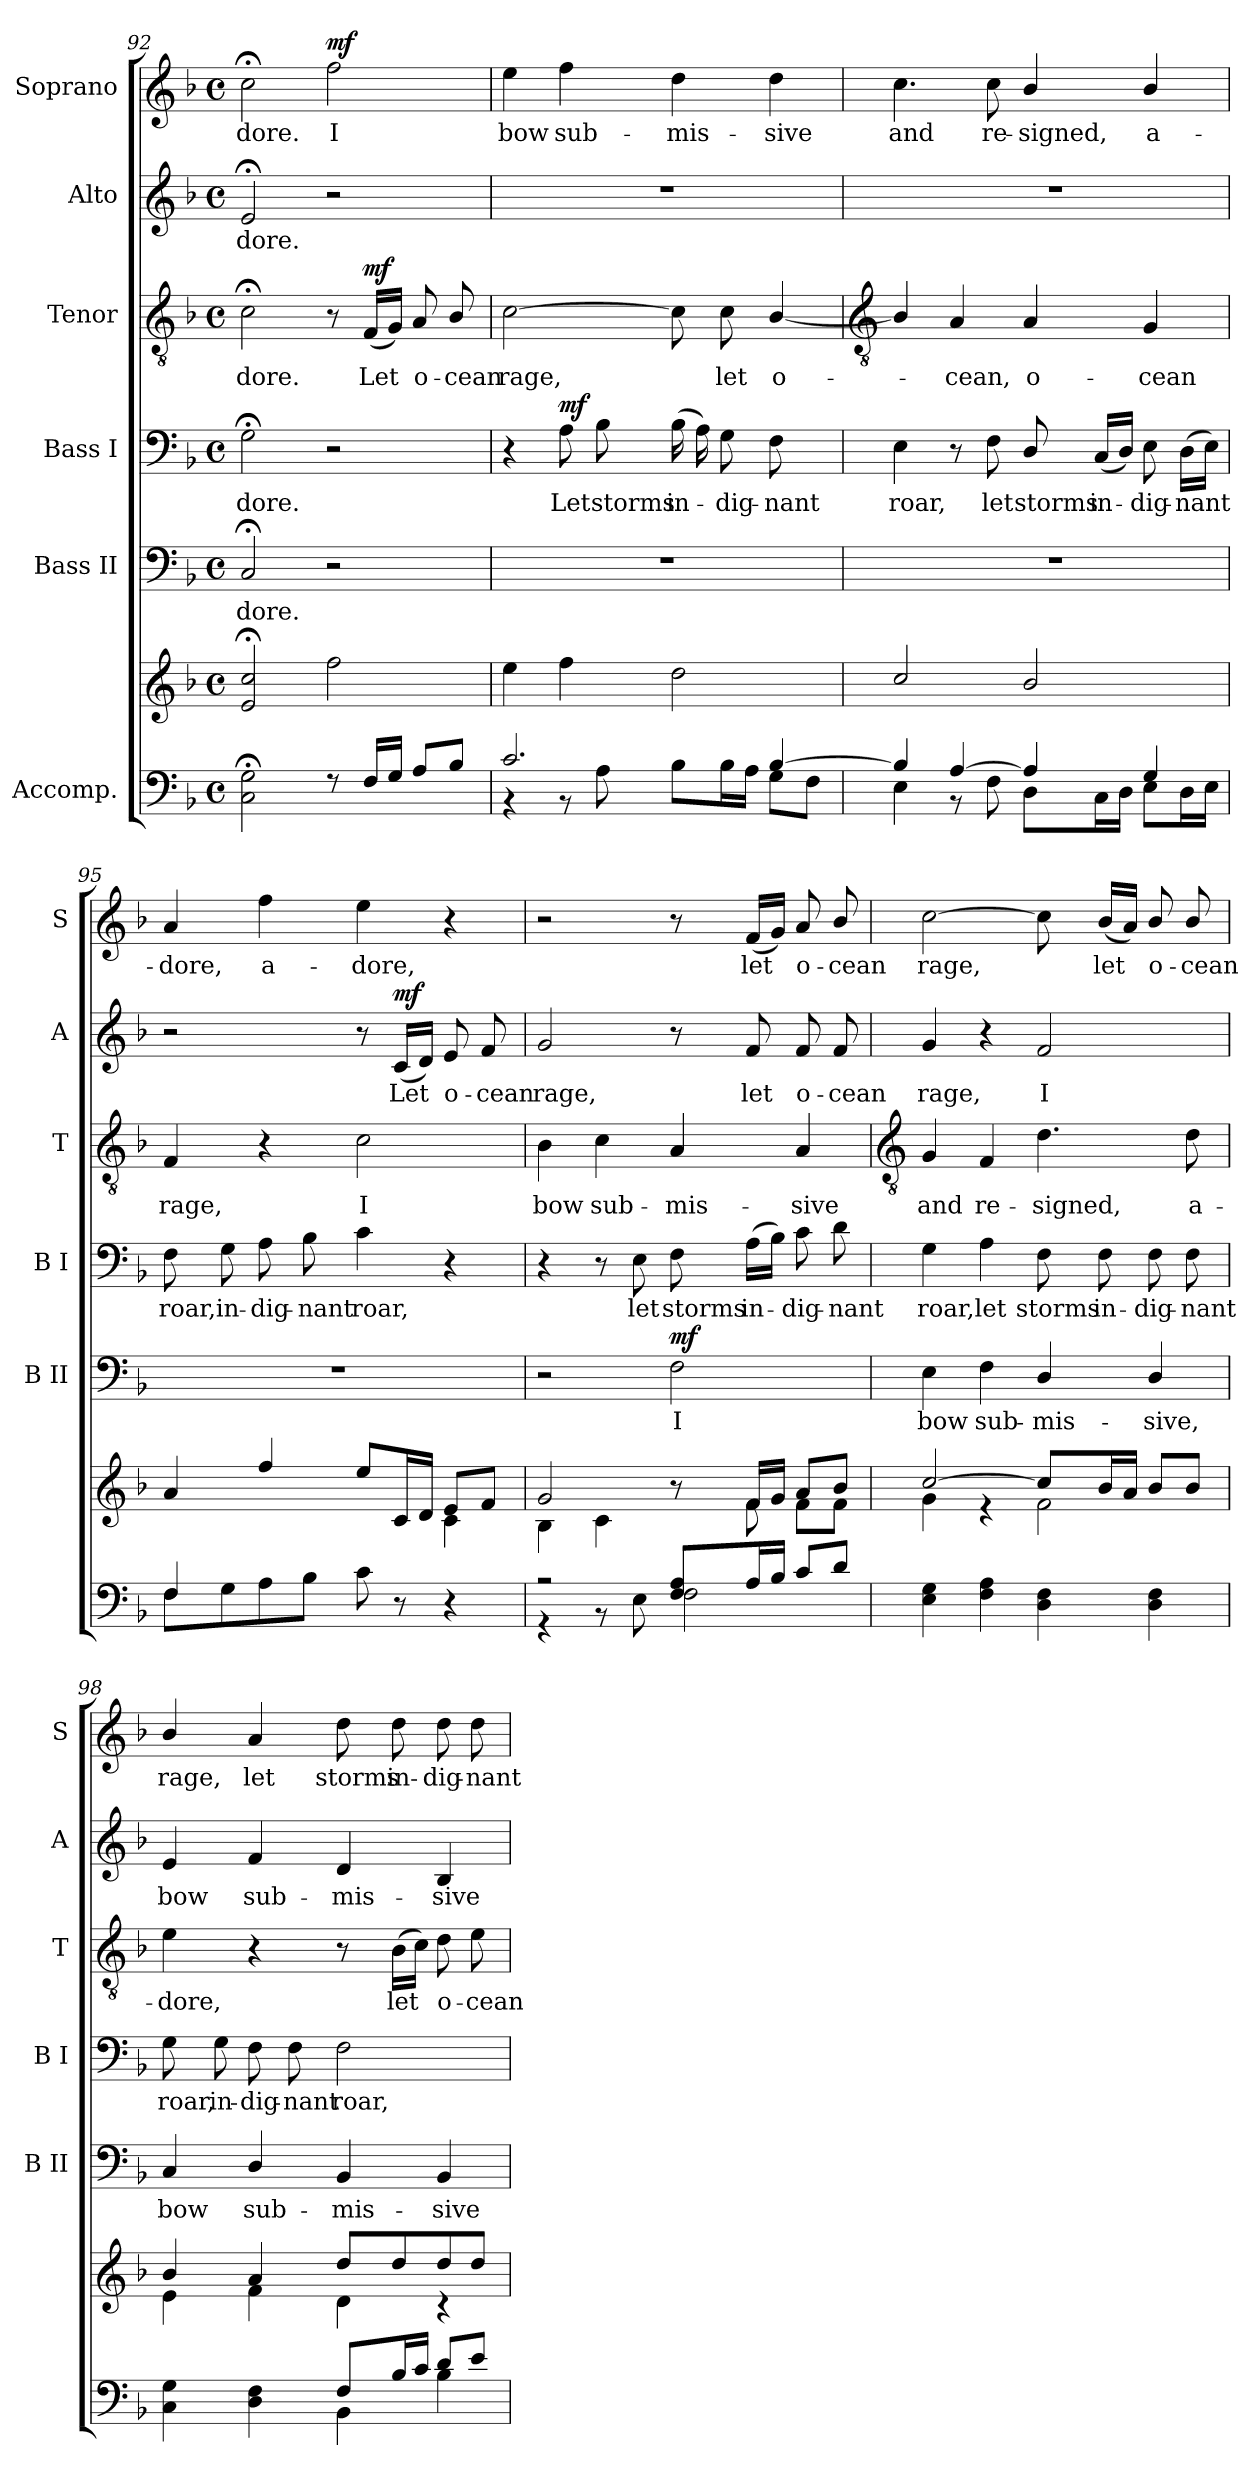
**kern	**kern	**kern	**text	**dynam	**kern	**text	**text	**dynam	**kern	**text	**dynam	**kern	**text	**dynam	**kern	**text	**dynam
*part6	*part6	*part5	*part5	*part5	*part4	*part4	*part4	*part4	*part3	*part3	*part3	*part2	*part2	*part2	*part1	*part1	*part1
*staff7	*staff6	*staff5	*staff5	*staff5	*staff4	*staff4	*staff4	*staff4	*staff3	*staff3	*staff3	*staff2	*staff2	*staff2	*staff1	*staff1	*staff1
*I"Accomp.	*	*I"Bass II	*	*	*I"Bass I	*	*	*	*I"Tenor	*	*	*I"Alto	*	*	*I"Soprano	*	*
*	*	*I'B II	*	*	*I'B I	*	*	*	*I'T	*	*	*I'A	*	*	*I'S	*	*
*clefF4	*clefG2	*clefF4	*	*	*clefF4	*	*	*	*clefGv2	*	*	*clefG2	*	*	*clefG2	*	*
*k[b-]	*k[b-]	*k[b-]	*	*	*k[b-]	*	*	*	*k[b-]	*	*	*k[b-]	*	*	*k[b-]	*	*
*F:	*F:	*F:	*	*	*F:	*	*	*	*F:	*	*	*F:	*	*	*F:	*	*
*M4/4	*M4/4	*M4/4	*	*	*M4/4	*	*	*	*M4/4	*	*	*M4/4	*	*	*M4/4	*	*
*met(c)	*met(c)	*met(c)	*	*	*met(c)	*	*	*	*met(c)	*	*	*met(c)	*	*	*met(c)	*	*
=92	=92	=92	=92	=92	=92	=92	=92	=92	=92	=92	=92	=92	=92	=92	=92	=92	=92
*^	*^	*	*	*	*	*	*	*	*	*	*	*	*	*	*	*	*
!	!	!	!	!	!LO:LY:b	!	!	!LO:LY:b	!	!	!	!LO:LY:b	!	!	!LO:LY:b	!	!	!LO:LY:b	!
2C\; 2G\;	1ryy	2e/;< 2cc/;<	2ryy	2C;<	-dore.	.	2G;<	-dore.	.	.	2c;<	-dore.	.	2e;<	-dore.	.	2cc;<	-dore.	.
!	!	!	!	!	!	!	!	!	!	!	!	!	!	!	!	!	!	!LO:LY:b	!LO:DY:b
8r	.	2ff\	2ryy	2r	.	.	2r	.	.	.	8r	.	.	2r	.	.	2ff	I	mf
!	!	!	!	!	!	!	!	!	!	!	!	!LO:LY:b	!LO:DY:b	!	!	!	!	!	!
16F/LL	.	.	.	.	.	.	.	.	.	.	(<16FLL	Let	mf	.	.	.	.	.	.
16G/JJ	.	.	.	.	.	.	.	.	.	.	16GJJ)	.	.	.	.	.	.	.	.
!	!	!	!	!	!	!	!	!	!	!	!	!LO:LY:b	!	!	!	!	!	!	!
8A/L	.	.	.	.	.	.	.	.	.	.	8A	o-	.	.	.	.	.	.	.
!	!	!	!	!	!	!	!	!	!	!	!	!LO:LY:b	!	!	!	!	!	!	!
8B-/J	.	.	.	.	.	.	.	.	.	.	8B-/	-cean	.	.	.	.	.	.	.
=93	=93	=93	=93	=93	=93	=93	=93	=93	=93	=93	=93	=93	=93	=93	=93	=93	=93	=93	=93
!	!	!	!	!	!	!	!	!	!	!	!	!LO:LY:b	!	!	!	!	!	!LO:LY:b	!
2.c/	4r	4ee\	1ryy	1r	.	.	4r	.	.	.	[2c	rage,	.	1r	.	.	4ee	bow	.
!	!	!	!	!	!	!	!	!LO:LY:b	!	!LO:DY:b	!	!	!	!	!	!	!	!LO:LY:b	!
.	8r	4ff\	.	.	.	.	8A	Let	.	mf	.	.	.	.	.	.	4ff	sub-	.
!	!	!	!	!	!	!	!	!LO:LY:b	!	!	!	!	!	!	!	!	!	!	!
.	8A\	.	.	.	.	.	8B-	storms	.	.	.	.	.	.	.	.	.	.	.
!	!	!	!	!	!	!	!	!LO:LY:b	!	!	!	!	!	!	!	!	!	!LO:LY:b	!
.	8B-\L	2dd\	.	.	.	.	(>16B-LL	in-	.	.	8c]	.	.	.	.	.	4dd	-mis-	.
.	.	.	.	.	.	.	16A)	.	.	.	.	.	.	.	.	.	.	.	.
!	!	!	!	!	!	!	!	!LO:LY:b	!	!	!	!LO:LY:b	!	!	!	!	!	!	!
.	16B-\L	.	.	.	.	.	8GJ	dig-	.	.	8c	let	.	.	.	.	.	.	.
.	16A\JJ	.	.	.	.	.	.	.	.	.	.	.	.	.	.	.	.	.	.
!	!	!	!	!	!	!	!	!LO:LY:b	!	!	!	!LO:LY:b	!	!	!	!	!	!LO:LY:b	!
[4B-/	8G\L	.	.	.	.	.	8F	-nant	.	.	[4B-/	o-	.	.	.	.	4dd	-sive	.
.	8F\J	.	.	.	.	.	8ryy	.	.	.	.	.	.	.	.	.	.	.	.
!!LO:LB:g=z
=94	=94	=94	=94	=94	=94	=94	=94	=94	=94	=94	=94	=94	=94	=94	=94	=94	=94	=94	=94
*	*	*	*	*	*	*	*	*	*	*	*clefGv2	*	*	*	*	*	*	*	*
!	!	!	!	!	!	!	!	!LO:LY:b	!	!	!	!	!	!	!	!	!	!LO:LY:b	!
4B-/]	4E\	2cc/	1ryy	1r	.	.	4E	roar,	.	.	4B-/]	.	.	1r	.	.	4.cc	and	.
!	!	!	!	!	!	!	!	!	!	!	!	!LO:LY:b	!	!	!	!	!	!	!
[4A/	8r	.	.	.	.	.	8r	.	.	.	4A	cean,	.	.	.	.	.	.	.
!	!	!	!	!	!	!	!	!LO:LY:b	!	!	!	!	!	!	!	!	!	!LO:LY:b	!
.	8F\	.	.	.	.	.	8F	let	.	.	.	.	.	.	.	.	8cc	re-	.
!	!	!	!	!	!	!	!	!LO:LY:b	!	!	!	!LO:LY:b	!	!	!	!	!	!LO:LY:b	!
4A/]	8D\L	2b-/	.	.	.	.	8D/	storms	.	.	4A	o-	.	.	.	.	4b-/	-signed,	.
!	!	!	!	!	!	!	!	!LO:LY:b	!	!	!	!	!	!	!	!	!	!	!
.	16C\L	.	.	.	.	.	(<16CLL	in-	.	.	.	.	.	.	.	.	.	.	.
.	16D\JJ	.	.	.	.	.	16DJJ)	.	.	.	.	.	.	.	.	.	.	.	.
!	!	!	!	!	!	!	!	!LO:LY:b	!	!	!	!LO:LY:b	!	!	!	!	!	!LO:LY:b	!
4G/	8E\L	.	.	.	.	.	8E	dig-	.	.	4G	-cean	.	.	.	.	4b-/	a-	.
!	!	!	!	!	!	!	!	!LO:LY:b	!	!	!	!	!	!	!	!	!	!	!
.	16D\L	.	.	.	.	.	(>16DLL	-nant	.	.	.	.	.	.	.	.	.	.	.
.	16E\JJ	.	.	.	.	.	16EJJ)	.	.	.	.	.	.	.	.	.	.	.	.
=95	=95	=95	=95	=95	=95	=95	=95	=95	=95	=95	=95	=95	=95	=95	=95	=95	=95	=95	=95
!	!	!	!	!	!	!	!	!LO:LY:b	!	!	!	!LO:LY:b	!	!	!	!	!	!LO:LY:b	!
4F/	8F\L	4a/	2.ryy	1r	.	.	8F	roar,	.	.	4F	rage,	.	2r	.	.	4a	-dore,	.
!	!	!	!	!	!	!	!	!LO:LY:b	!	!	!	!	!	!	!	!	!	!	!
.	8G\	.	.	.	.	.	8G	in-	.	.	.	.	.	.	.	.	.	.	.
!	!	!	!	!	!	!	!	!LO:LY:b	!	!	!	!	!	!	!	!	!	!LO:LY:b	!
2.ryy	8A\	4ff/	.	.	.	.	8A	-dig-	.	.	4r	.	.	.	.	.	4ff	a-	.
!	!	!	!	!	!	!	!	!LO:LY:b	!	!	!	!	!	!	!	!	!	!	!
.	8B-\J	.	.	.	.	.	8B-	-nant	.	.	.	.	.	.	.	.	.	.	.
!	!	!	!	!	!	!	!	!LO:LY:b	!	!	!	!LO:LY:b	!	!	!	!	!	!LO:LY:b	!
.	8c\	8ee/L	.	.	.	.	4c	roar,	.	.	2c	I	.	8r	.	.	4ee	-dore,	.
!	!	!	!	!	!	!	!	!	!	!	!	!	!	!	!LO:LY:b	!LO:DY:b	!	!	!
.	8r	16c/L	.	.	.	.	.	.	.	.	.	.	.	(<16cLL	Let	mf	.	.	.
.	.	16d/JJ	.	.	.	.	.	.	.	.	.	.	.	16dJJ)	.	.	.	.	.
!	!	!	!	!	!	!	!	!	!	!	!	!	!	!	!LO:LY:b	!	!	!	!
.	4r	8e/L	4c\	.	.	.	4r	.	.	.	.	.	.	8e	o-	.	4r	.	.
!	!	!	!	!	!	!	!	!	!	!	!	!	!	!	!LO:LY:b	!	!	!	!
.	.	8f/J	.	.	.	.	.	.	.	.	.	.	.	8f	-cean	.	.	.	.
=96	=96	=96	=96	=96	=96	=96	=96	=96	=96	=96	=96	=96	=96	=96	=96	=96	=96	=96	=96
!	!	!	!	!	!	!	!	!	!	!	!	!LO:LY:b	!	!	!LO:LY:b	!	!	!	!
2r	4r	2g/	4B-\	2r	.	.	4r	.	.	.	4B-	bow	.	2g	rage,	.	2r	.	.
!	!	!	!	!	!	!	!	!	!	!	!	!LO:LY:b	!	!	!	!	!	!	!
.	8r	.	4c\	.	.	.	8r	.	.	.	4c	sub-	.	.	.	.	.	.	.
!	!	!	!	!	!	!	!	!LO:LY:b	!	!	!	!	!	!	!	!	!	!	!
.	8E\	.	.	.	.	.	8E	let	.	.	.	.	.	.	.	.	.	.	.
!	!	!	!	!	!LO:LY:b	!LO:DY:b	!	!LO:LY:b	!	!	!	!LO:LY:b	!	!	!	!	!	!	!
8F/ 8A/L	2F\	8r	8ryy	2F	I	mf	8F	storms	.	.	4A	-mis-	.	8r	.	.	8r	.	.
!	!	!	!	!	!	!	!	!LO:LY:b	!LO:LY:b	!	!	!	!	!	!LO:LY:b	!	!	!LO:LY:b	!
16A/L	.	16f/LL	8f\	.	.	.	(>16ALL	in-	.	.	.	.	.	8f	let	.	(<16fLL	let	.
16B-/JJ	.	16g/JJ	.	.	.	.	16B-JJ)	.	.	.	.	.	.	.	.	.	16gJJ)	.	.
!	!	!	!	!	!	!	!	!LO:LY:b	!	!	!	!LO:LY:b	!	!	!LO:LY:b	!	!	!LO:LY:b	!
8c/L	.	8a/L	8f\L	.	.	.	8c	dig-	.	.	4A	-sive	.	8f	o-	.	8a	o-	.
!	!	!	!	!	!	!	!	!LO:LY:b	!	!	!	!	!	!	!LO:LY:b	!	!	!LO:LY:b	!
8d/J	.	8b-/J	8f\J	.	.	.	8d	-nant	.	.	.	.	.	8f	-cean	.	8b-/	-cean	.
!!LO:LB:g=z
=97	=97	=97	=97	=97	=97	=97	=97	=97	=97	=97	=97	=97	=97	=97	=97	=97	=97	=97	=97
*	*	*	*	*	*	*	*	*	*	*	*clefGv2	*	*	*	*	*	*	*	*
!	!	!	!	!	!LO:LY:b	!	!	!LO:LY:b	!	!	!	!LO:LY:b	!	!	!LO:LY:b	!	!	!LO:LY:b	!
4E\ 4G\	2ryy	[2cc/	4g\	4E	bow	.	4G	roar,	.	.	4G	and	.	4g	rage,	.	[2cc	rage,	.
!	!	!	!	!	!LO:LY:b	!	!	!LO:LY:b	!	!	!	!LO:LY:b	!	!	!	!	!	!	!
4F\ 4A\	.	.	4r	4F	sub-	.	4A	let	.	.	4F	re-	.	4r	.	.	.	.	.
!	!	!	!	!	!LO:LY:b	!	!	!LO:LY:b	!	!	!	!LO:LY:b	!	!	!LO:LY:b	!	!	!	!
4D\ 4F\	2ryy	8cc/L]	2f\	4D/	-mis-	.	8F	storms	.	.	4.d	-signed,	.	2f	I	.	8cc]	.	.
!	!	!	!	!	!	!	!	!LO:LY:b	!	!	!	!	!	!	!	!	!	!LO:LY:b	!
.	.	16b-/L	.	.	.	.	8F	in-	.	.	.	.	.	.	.	.	(<16b-LL	let	.
.	.	16a/JJ	.	.	.	.	.	.	.	.	.	.	.	.	.	.	16aJJ)	.	.
!	!	!	!	!	!LO:LY:b	!	!	!LO:LY:b	!	!	!	!	!	!	!	!	!	!LO:LY:b	!
4D\ 4F\	.	8b-/L	.	4D/	-sive,	.	8F	-dig-	.	.	.	.	.	.	.	.	8b-/	o-	.
!	!	!	!	!	!	!	!	!LO:LY:b	!	!	!	!LO:LY:b	!	!	!	!	!	!LO:LY:b	!
.	.	8b-/J	.	.	.	.	8F	-nant	.	.	8d	a-	.	.	.	.	8b-/	-cean	.
=98	=98	=98	=98	=98	=98	=98	=98	=98	=98	=98	=98	=98	=98	=98	=98	=98	=98	=98	=98
!	!	!	!	!	!LO:LY:b	!	!	!LO:LY:b	!	!	!	!LO:LY:b	!	!	!LO:LY:b	!	!	!LO:LY:b	!
4C\ 4G\	2ryy	4b-/	4e\	4C	bow	.	8G	roar,	.	.	4e	-dore,	.	4e	bow	.	4b-/	rage,	.
!	!	!	!	!	!	!	!	!LO:LY:b	!	!	!	!	!	!	!	!	!	!	!
.	.	.	.	.	.	.	8G	in-	.	.	.	.	.	.	.	.	.	.	.
!	!	!	!	!	!LO:LY:b	!	!	!LO:LY:b	!	!	!	!	!	!	!LO:LY:b	!	!	!LO:LY:b	!
4D\ 4F\	.	4a/	4f\	4D/	sub-	.	8F	-dig-	.	.	4r	.	.	4f	sub-	.	4a	let	.
!	!	!	!	!	!	!	!	!LO:LY:b	!	!	!	!	!	!	!	!	!	!	!
.	.	.	.	.	.	.	8F	-nant	.	.	.	.	.	.	.	.	.	.	.
!	!	!	!	!	!LO:LY:b	!	!	!LO:LY:b	!	!	!	!	!	!	!LO:LY:b	!	!	!LO:LY:b	!
8F/L	4BB-\	8dd/L	4d\	4BB-	-mis-	.	2F	roar,	.	.	8r	.	.	4d	-mis-	.	8dd	storms	.
!	!	!	!	!	!	!	!	!	!	!	!	!LO:LY:b	!	!	!	!	!	!LO:LY:b	!
16B-/L	.	8dd/	.	.	.	.	.	.	.	.	(>16B-LL	let	.	.	.	.	8dd	in-	.
16c/JJ	.	.	.	.	.	.	.	.	.	.	16cJJ)	.	.	.	.	.	.	.	.
!	!	!	!	!	!LO:LY:b	!	!	!	!	!	!	!LO:LY:b	!	!	!LO:LY:b	!	!	!LO:LY:b	!
8d/L	4B-\	8dd/	4r	4BB-	-sive	.	.	.	.	.	8d	o-	.	4B-	-sive	.	8dd	-dig-	.
!	!	!	!	!	!	!	!	!	!	!	!	!LO:LY:b	!	!	!	!	!	!LO:LY:b	!
8e/J	.	8dd/J	.	.	.	.	.	.	.	.	8e	-cean	.	.	.	.	8dd	-nant	.
*v	*v	*	*	*	*	*	*	*	*	*	*	*	*	*	*	*	*	*	*
*	*v	*v	*	*	*	*	*	*	*	*	*	*	*	*	*	*	*	*
=	=	=	=	=	=	=	=	=	=	=	=	=	=	=	=	=	=
*-	*-	*-	*-	*-	*-	*-	*-	*-	*-	*-	*-	*-	*-	*-	*-	*-	*-
